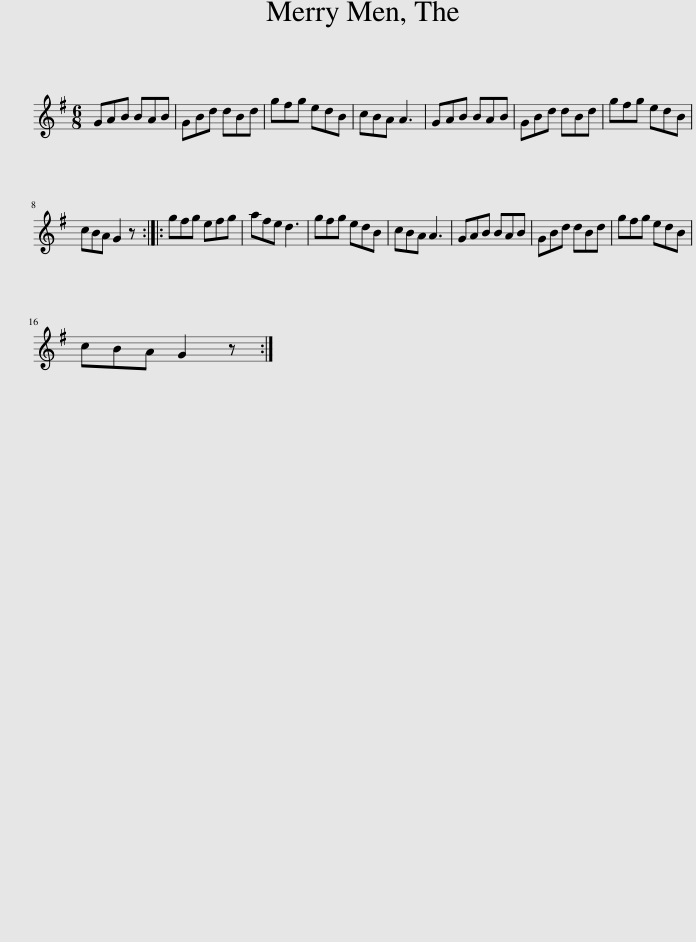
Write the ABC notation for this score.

X:1
L:1/8
M:6/8
I:linebreak $
K:G
V:1 treble
V:1
 GAB BAB | GBd dBd | gfg edB | cBA A3 | GAB BAB | %5
 GBd dBd | gfg edB |$ cBA G2 z :: gfg efg | afe d3 | %10
 gfg edB | cBA A3 | GAB BAB | GBd dBd | gfg edB |$ %15
 cBA G2 z :| %16
